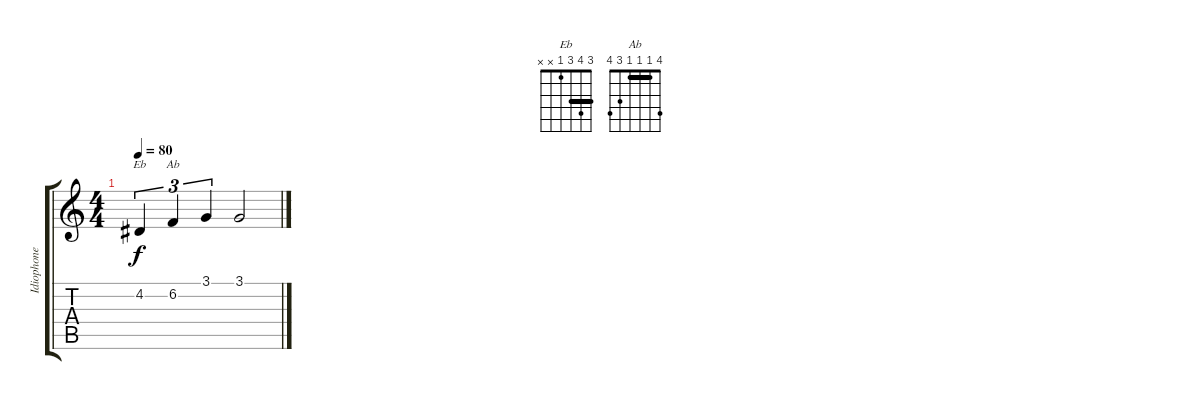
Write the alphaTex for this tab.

\track ("Idiophone" "Idiophone") {instrument musicbox}
\staff {score tabs}
\tuning (E4 B3 G3 D3 A2 E2) {hide}
\chord ("Eb" 3 4 3 1 x x) {barre 3}
\chord ("Ab" 4 1 1 1 3 4) {barre 1}
\ts (4 4)
\tempo 80
\clef g2
\ks c
4.2.4{tu (3 2) ch "Eb" dy f} 6.2.4{tu (3 2) ch "Ab"} 3.1.4{tu (3 2)} 3.1.2
